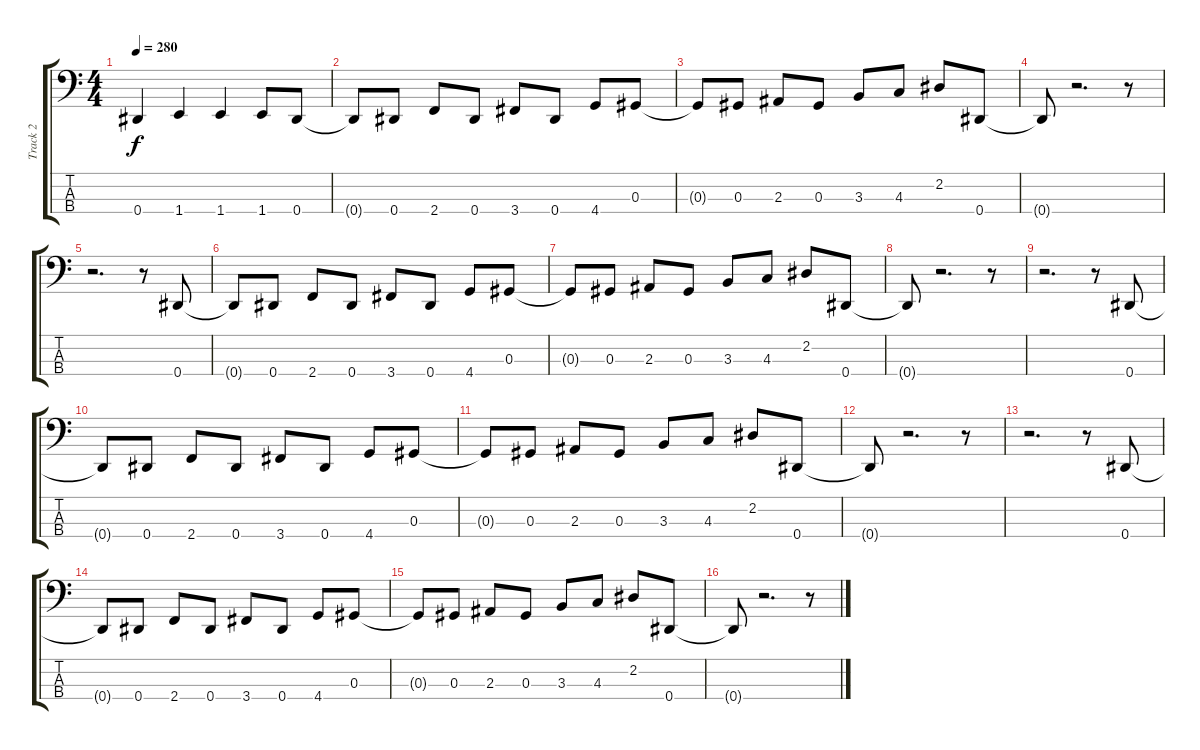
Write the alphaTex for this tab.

\track ("Track 2" "Track 2") {instrument electricbassfinger}
\staff {score tabs}
\tuning (Gb2 Db2 Ab1 Eb1) {hide}
\ts (4 4)
\tempo 280
\clef f4
\ks c
0.4.4{dy f} 1.4.4 1.4.4 1.4.8 0.4.8 |
0.4{t}.8 0.4.8 2.4.8 0.4.8 3.4.8 0.4.8 4.4.8 0.3.8 |
0.3{t}.8 0.3.8 2.3.8 0.3.8 3.3.8 4.3.8 2.2.8 0.4.8 |
0.4{t}.8 r.2{d} r.8 |
r.2{d} r.8 0.4.8 |
0.4{t}.8 0.4.8 2.4.8 0.4.8 3.4.8 0.4.8 4.4.8 0.3.8 |
0.3{t}.8 0.3.8 2.3.8 0.3.8 3.3.8 4.3.8 2.2.8 0.4.8 |
0.4{t}.8 r.2{d} r.8 |
r.2{d} r.8 0.4.8 |
0.4{t}.8 0.4.8 2.4.8 0.4.8 3.4.8 0.4.8 4.4.8 0.3.8 |
0.3{t}.8 0.3.8 2.3.8 0.3.8 3.3.8 4.3.8 2.2.8 0.4.8 |
0.4{t}.8 r.2{d} r.8 |
r.2{d} r.8 0.4.8 |
0.4{t}.8 0.4.8 2.4.8 0.4.8 3.4.8 0.4.8 4.4.8 0.3.8 |
0.3{t}.8 0.3.8 2.3.8 0.3.8 3.3.8 4.3.8 2.2.8 0.4.8 |
0.4{t}.8 r.2{d} r.8
